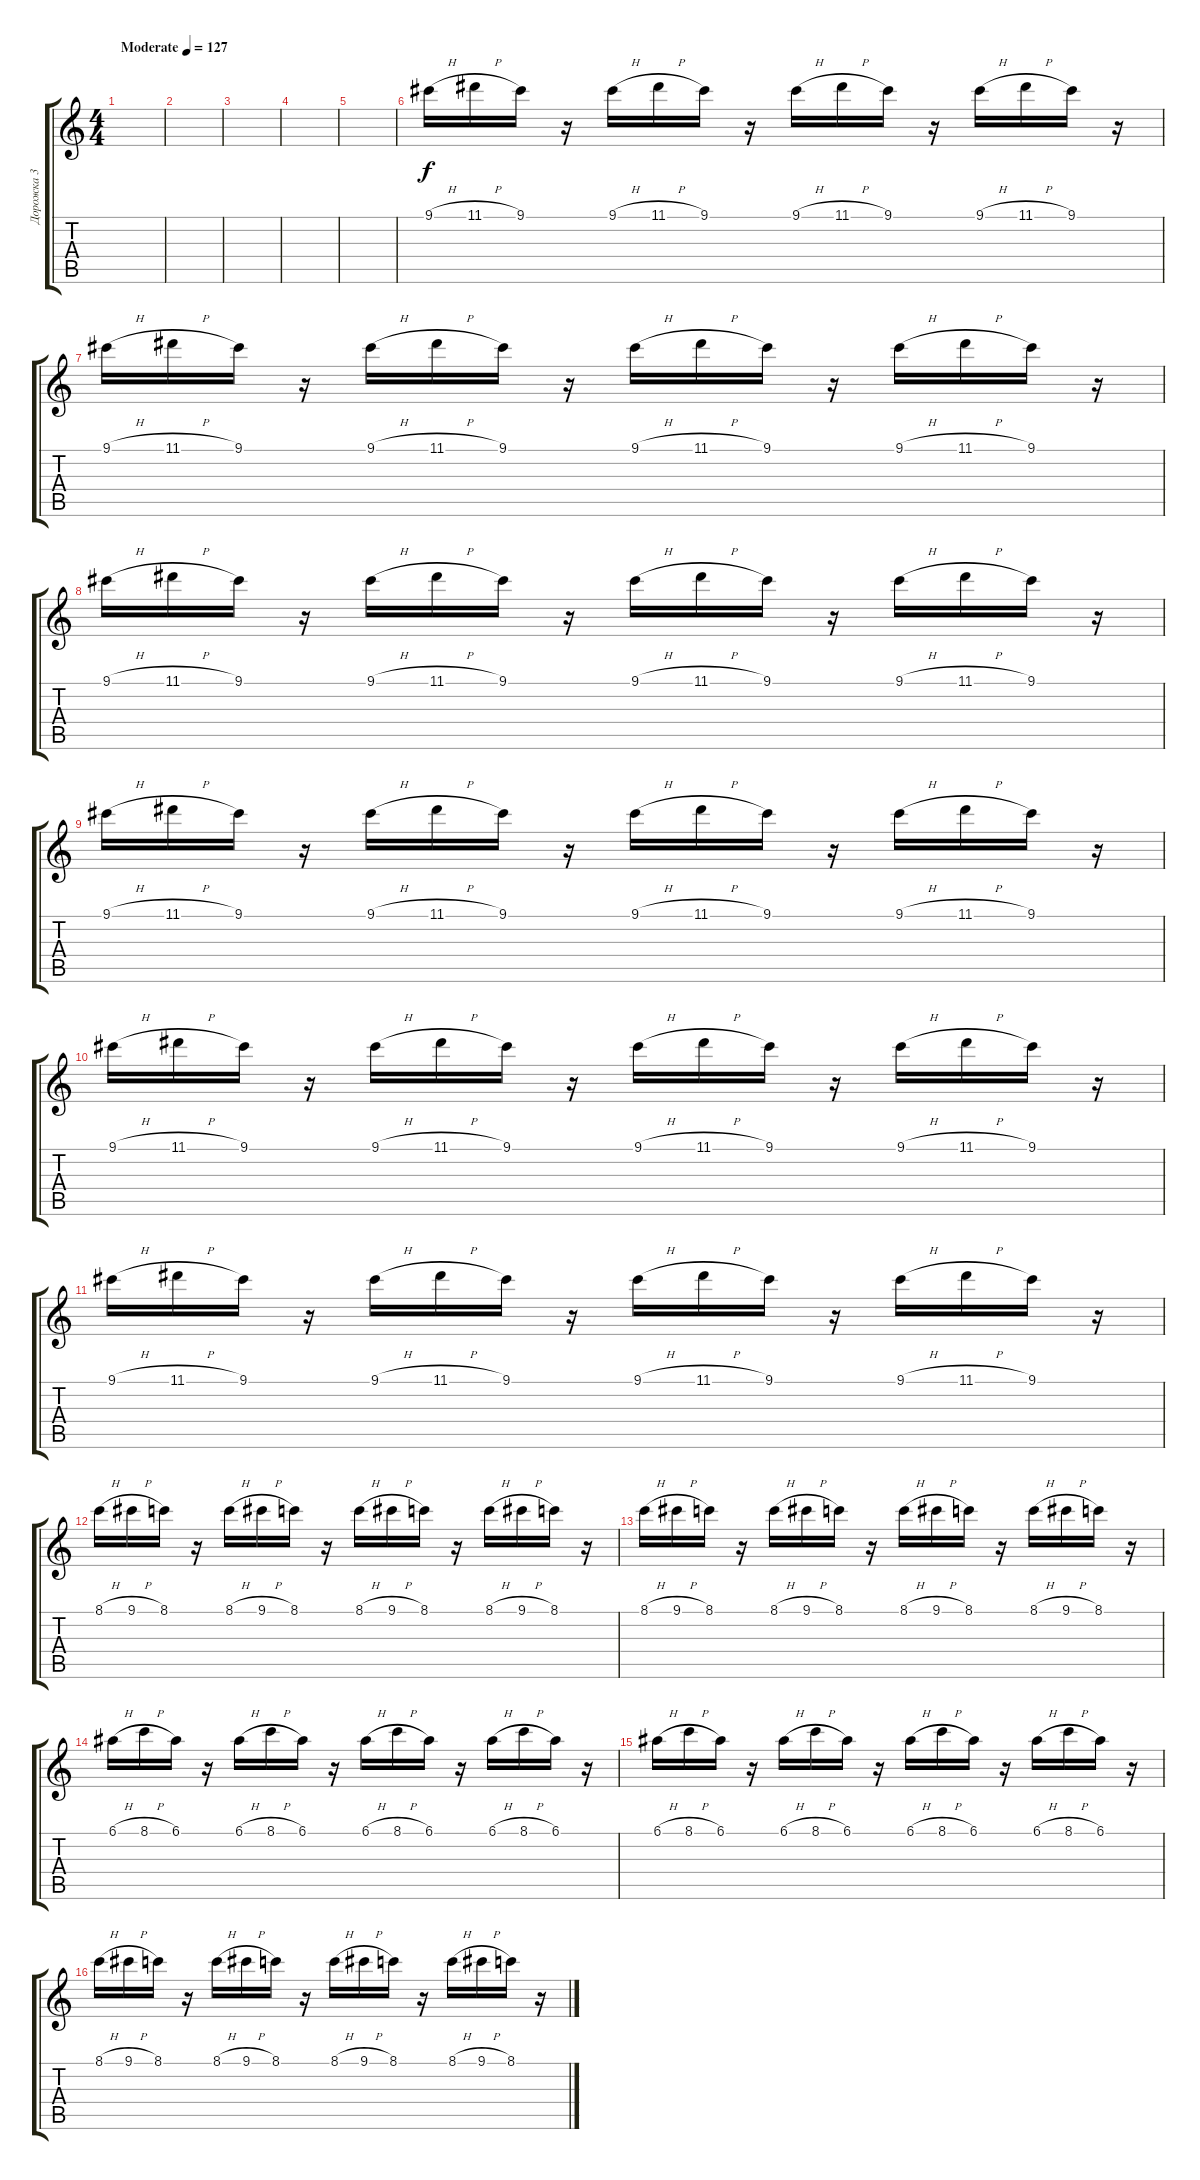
\track ("Дорожка 3" "Дорожка 3") {instrument distortionguitar}
\staff {score tabs}
\tuning (E4 B3 G3 D3 A2 E2) {hide}
\ts (4 4)
\tempo (127 "Moderate")
\clef g2
\ks c
|
|
|
|
|
9.1{h}.16 11.1{h}.16 9.1.16 r.16 9.1{h}.16 11.1{h}.16 9.1.16 r.16 9.1{h}.16 11.1{h}.16 9.1.16 r.16 9.1{h}.16 11.1{h}.16 9.1.16 r.16 |
9.1{h}.16 11.1{h}.16 9.1.16 r.16 9.1{h}.16 11.1{h}.16 9.1.16 r.16 9.1{h}.16 11.1{h}.16 9.1.16 r.16 9.1{h}.16 11.1{h}.16 9.1.16 r.16 |
9.1{h}.16 11.1{h}.16 9.1.16 r.16 9.1{h}.16 11.1{h}.16 9.1.16 r.16 9.1{h}.16 11.1{h}.16 9.1.16 r.16 9.1{h}.16 11.1{h}.16 9.1.16 r.16 |
9.1{h}.16 11.1{h}.16 9.1.16 r.16 9.1{h}.16 11.1{h}.16 9.1.16 r.16 9.1{h}.16 11.1{h}.16 9.1.16 r.16 9.1{h}.16 11.1{h}.16 9.1.16 r.16 |
9.1{h}.16 11.1{h}.16 9.1.16 r.16 9.1{h}.16 11.1{h}.16 9.1.16 r.16 9.1{h}.16 11.1{h}.16 9.1.16 r.16 9.1{h}.16 11.1{h}.16 9.1.16 r.16 |
9.1{h}.16 11.1{h}.16 9.1.16 r.16 9.1{h}.16 11.1{h}.16 9.1.16 r.16 9.1{h}.16 11.1{h}.16 9.1.16 r.16 9.1{h}.16 11.1{h}.16 9.1.16 r.16 |
8.1{h}.16 9.1{h}.16 8.1.16 r.16 8.1{h}.16 9.1{h}.16 8.1.16 r.16 8.1{h}.16 9.1{h}.16 8.1.16 r.16 8.1{h}.16 9.1{h}.16 8.1.16 r.16 |
8.1{h}.16 9.1{h}.16 8.1.16 r.16 8.1{h}.16 9.1{h}.16 8.1.16 r.16 8.1{h}.16 9.1{h}.16 8.1.16 r.16 8.1{h}.16 9.1{h}.16 8.1.16 r.16 |
6.1{h}.16 8.1{h}.16 6.1.16 r.16 6.1{h}.16 8.1{h}.16 6.1.16 r.16 6.1{h}.16 8.1{h}.16 6.1.16 r.16 6.1{h}.16 8.1{h}.16 6.1.16 r.16 |
6.1{h}.16 8.1{h}.16 6.1.16 r.16 6.1{h}.16 8.1{h}.16 6.1.16 r.16 6.1{h}.16 8.1{h}.16 6.1.16 r.16 6.1{h}.16 8.1{h}.16 6.1.16 r.16 |
8.1{h}.16 9.1{h}.16 8.1.16 r.16 8.1{h}.16 9.1{h}.16 8.1.16 r.16 8.1{h}.16 9.1{h}.16 8.1.16 r.16 8.1{h}.16 9.1{h}.16 8.1.16 r.16
